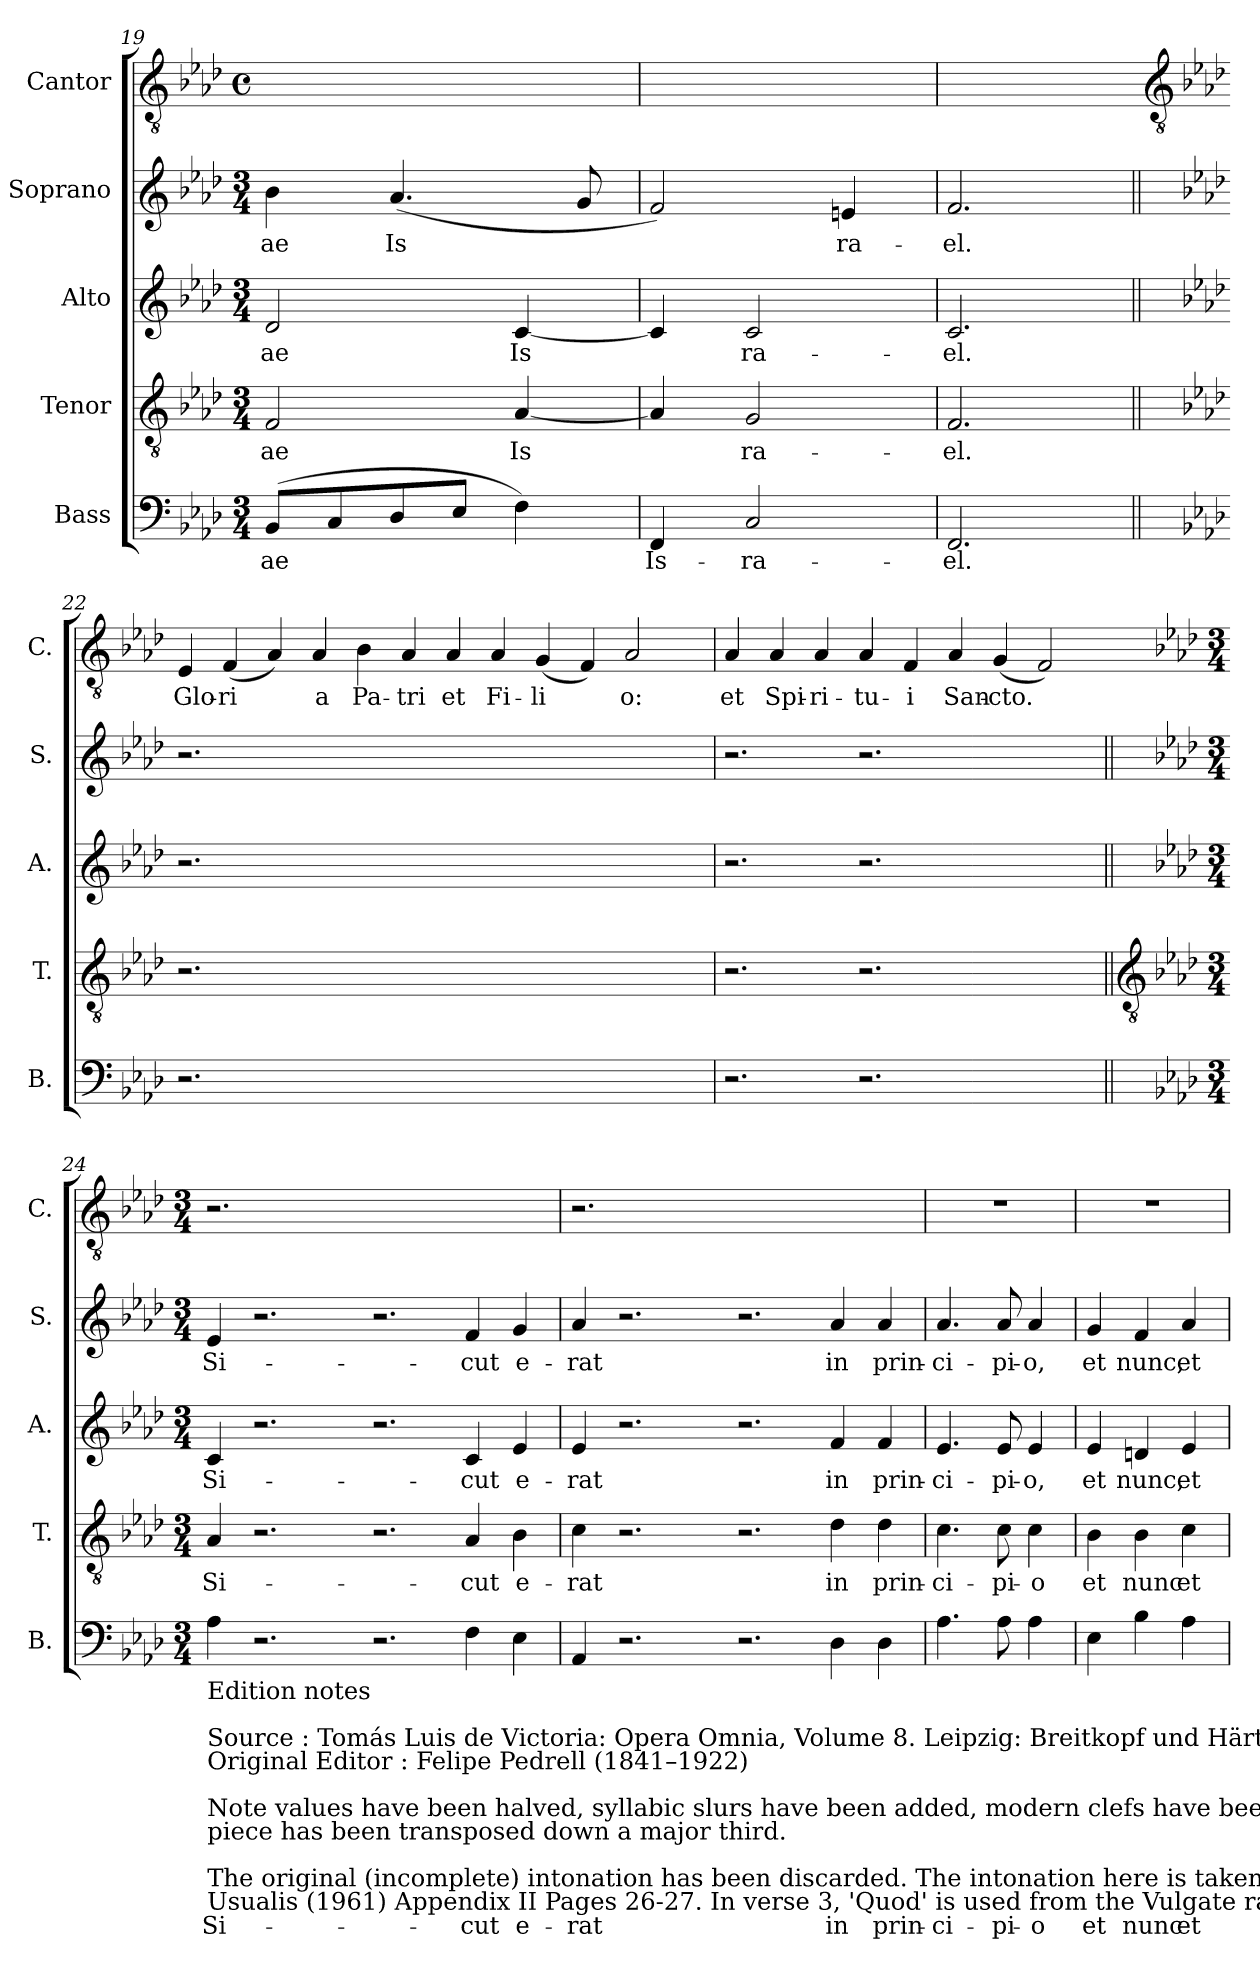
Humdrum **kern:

**kern	**text	**kern	**text	**kern	**text	**kern	**text	**kern	**text
*part5	*part5	*part4	*part4	*part3	*part3	*part2	*part2	*part1	*part1
*staff5	*staff5	*staff4	*staff4	*staff3	*staff3	*staff2	*staff2	*staff1	*staff1
*I"Bass	*	*I"Tenor	*	*I"Alto	*	*I"Soprano	*	*I"Cantor	*
*I'B.	*	*I'T.	*	*I'A.	*	*I'S.	*	*I'C.	*
*clefF4	*	*clefGv2	*	*clefG2	*	*clefG2	*	*clefGv2	*
*k[b-e-a-d-]	*	*k[b-e-a-d-]	*	*k[b-e-a-d-]	*	*k[b-e-a-d-]	*	*k[b-e-a-d-]	*
*A-:	*	*A-:	*	*A-:	*	*A-:	*	*A-:	*
*M3/4	*	*M3/4	*	*M3/4	*	*M3/4	*	*M4/4	*
*	*	*	*	*	*	*	*	*met(c)	*
=19	=19	=19	=19	=19	=19	=19	=19	=19	=19
!	!LO:LY:b	!	!LO:LY:b	!	!LO:LY:b	!	!LO:LY:b	!	!
(<8BB-L	-ae	2F	-ae	2d-	-ae	4b-	-ae	2.r	.
8C	.	.	.	.	.	.	.	.	.
!	!	!	!	!	!	!	!LO:LY:b	!	!
8D-	.	.	.	.	.	(<4.a-	Is	.	.
8E-J	.	.	.	.	.	.	.	.	.
!	!	!	!LO:LY:b	!	!LO:LY:b	!	!	!	!
4F)	.	[4A-	Is	[4c	Is	.	.	.	.
.	.	.	.	.	.	8g	.	.	.
=20	=20	=20	=20	=20	=20	=20	=20	=20	=20
!	!LO:LY:b	!	!	!	!	!	!	!	!
4FF	Is-	4A-]	.	4c]	.	2f)	.	2.r	.
!	!LO:LY:b	!	!LO:LY:b	!	!LO:LY:b	!	!	!	!
2C	-ra-	2G	ra-	2c	ra-	.	.	.	.
!	!	!	!	!	!	!	!LO:LY:b	!	!
.	.	.	.	.	.	4en	ra-	.	.
=21	=21	=21	=21	=21	=21	=21	=21	=21	=21
!	!LO:LY:b	!	!LO:LY:b	!	!LO:LY:b	!	!LO:LY:b	!	!
2.FF	-el.	2.F	-el.	2.c	-el.	2.f	-el.	2.r	.
!!LO:LB:g=z
=22||	=22	=22||	=22	=22||	=22	=22||	=22	=22	=22
*	*	*	*	*	*	*	*	*clefGv2	*
*	*	*	*	*	*	*	*	*k[b-e-a-d-]	*
*	*	*	*	*	*	*	*	*A-:	*
!	!	!	!	!	!	!	!	!	!LO:LY:b
2.r	.	2.r	.	2.r	.	2.r	.	4E-	Glo-
!	!	!	!	!	!	!	!	!	!LO:LY:b
.	.	.	.	.	.	.	.	(<4F	-ri
.	.	.	.	.	.	.	.	4A-)	.
!	!	!	!	!	!	!	!	!	!LO:LY:b
0ryy	.	0ryy	.	0ryy	.	0ryy	.	4A-	a
!	!	!	!	!	!	!	!	!	!LO:LY:b
.	.	.	.	.	.	.	.	4B-	Pa-
!	!	!	!	!	!	!	!	!	!LO:LY:b
.	.	.	.	.	.	.	.	4A-	-tri
!	!	!	!	!	!	!	!	!	!LO:LY:b
.	.	.	.	.	.	.	.	4A-	et
!	!	!	!	!	!	!	!	!	!LO:LY:b
.	.	.	.	.	.	.	.	4A-	Fi-
!	!	!	!	!	!	!	!	!	!LO:LY:b
.	.	.	.	.	.	.	.	(<4G	-li
.	.	.	.	.	.	.	.	4F)	.
!	!	!	!	!	!	!	!	!	!LO:LY:b
.	.	.	.	.	.	.	.	2A-	o:
4ryy	.	4ryy	.	4ryy	.	4ryy	.	.	.
=23	=23	=23	=23	=23	=23	=23	=23	=23	=23
!	!	!	!	!	!	!	!	!	!LO:LY:b
2.r	.	2.r	.	2.r	.	2.r	.	4A-	et
!	!	!	!	!	!	!	!	!	!LO:LY:b
.	.	.	.	.	.	.	.	4A-	Spi-
!	!	!	!	!	!	!	!	!	!LO:LY:b
.	.	.	.	.	.	.	.	4A-	-ri-
!	!	!	!	!	!	!	!	!	!LO:LY:b
2.r	.	2.r	.	2.r	.	2.r	.	4A-	-tu-
!	!	!	!	!	!	!	!	!	!LO:LY:b
.	.	.	.	.	.	.	.	4F	-i
!	!	!	!	!	!	!	!	!	!LO:LY:b
.	.	.	.	.	.	.	.	4A-	San-
!	!	!	!	!	!	!	!	!	!LO:LY:b
2.ryy	.	2.ryy	.	2.ryy	.	2.ryy	.	(<4G	-cto.
.	.	.	.	.	.	.	.	2F)	.
!!LO:LB:g=z
=24||	=24-	=24||	=24-	=24||	=24-	=24||	=24-	=24-	=24-
*	*	*clefGv2	*	*	*	*	*	*	*
*k[b-e-a-d-]	*	*k[b-e-a-d-]	*	*k[b-e-a-d-]	*	*k[b-e-a-d-]	*	*	*
*A-:	*	*A-:	*	*A-:	*	*A-:	*	*	*
*M3/4	*	*M3/4	*	*M3/4	*	*M3/4	*	*M3/4	*
!LO:TX:b:t=Edition notes\n\nSource &colon; Tomás Luis de Victoria&colon; Opera Omnia, Volume 8. Leipzig&colon; Breitkopf und Härtel, 1913. Plate V.W.viii.\nOriginal Editor &colon; Felipe Pedrell (1841–1922)\n\nNote values have been halved, syllabic slurs have been added, modern clefs have been adopted, and the\npiece has been transposed down a major third.\n\nThe original (incomplete) intonation has been discarded. The intonation here is taken from the Liber\nUsualis (1961) Appendix II Pages 26-27. In verse 3, 'Quod' is used from the Vulgate rather than 'Quam'	!	!	!	!	!	!	!	!	!
!	!LO:LY:b	!	!LO:LY:b	!	!LO:LY:b	!	!LO:LY:b	!	!
4A-	Si-	4A-	Si-	4c	Si-	4e-	Si-	2.r	.
2.r	.	2.r	.	2.r	.	2.r	.	.	.
.	.	.	.	.	.	.	.	1.ryy	.
2.r	.	2.r	.	2.r	.	2.r	.	.	.
!	!LO:LY:b	!	!LO:LY:b	!	!LO:LY:b	!	!LO:LY:b	!	!
4F	-cut	4A-	-cut	4c	-cut	4f	-cut	.	.
!	!LO:LY:b	!	!LO:LY:b	!	!LO:LY:b	!	!LO:LY:b	!	!
4E-	e-	4B-	e-	4e-	e-	4g	e-	.	.
=25	=25	=25	=25	=25	=25	=25	=25	=25	=25
!	!LO:LY:b	!	!LO:LY:b	!	!LO:LY:b	!	!LO:LY:b	!	!
4AA-	-rat	4c	-rat	4e-	-rat	4a-	-rat	2.r	.
2.r	.	2.r	.	2.r	.	2.r	.	.	.
.	.	.	.	.	.	.	.	1.ryy	.
2.r	.	2.r	.	2.r	.	2.r	.	.	.
!	!LO:LY:b	!	!LO:LY:b	!	!LO:LY:b	!	!LO:LY:b	!	!
4D-	in	4d-	in	4f	in	4a-	in	.	.
!	!LO:LY:b	!	!LO:LY:b	!	!LO:LY:b	!	!LO:LY:b	!	!
4D-	prin-	4d-	prin-	4f	prin-	4a-	prin-	.	.
=26	=26	=26	=26	=26	=26	=26	=26	=26	=26
!	!LO:LY:b	!	!LO:LY:b	!	!LO:LY:b	!	!LO:LY:b	!	!
4.A-	-ci-	4.c	-ci-	4.e-	-ci-	4.a-	-ci-	2.r	.
!	!LO:LY:b	!	!LO:LY:b	!	!LO:LY:b	!	!LO:LY:b	!	!
8A-	-pi-	8c	-pi-	8e-	-pi-	8a-	-pi-	.	.
!	!LO:LY:b	!	!LO:LY:b	!	!LO:LY:b	!	!LO:LY:b	!	!
4A-	-o	4c	-o	4e-	-o,	4a-	-o,	.	.
=27	=27	=27	=27	=27	=27	=27	=27	=27	=27
!	!LO:LY:b	!	!LO:LY:b	!	!LO:LY:b	!	!LO:LY:b	!	!
4E-	et	4B-	et	4e-	et	4g	et	2.r	.
!	!LO:LY:b	!	!LO:LY:b	!	!LO:LY:b	!	!LO:LY:b	!	!
4B-	nunc	4B-	nunc	4dn	nunc,	4f	nunc,	.	.
!	!LO:LY:b	!	!LO:LY:b	!	!LO:LY:b	!	!LO:LY:b	!	!
4A-	et	4c	et	4e-	et	4a-	et	.	.
=	=	=	=	=	=	=	=	=	=
*-	*-	*-	*-	*-	*-	*-	*-	*-	*-
